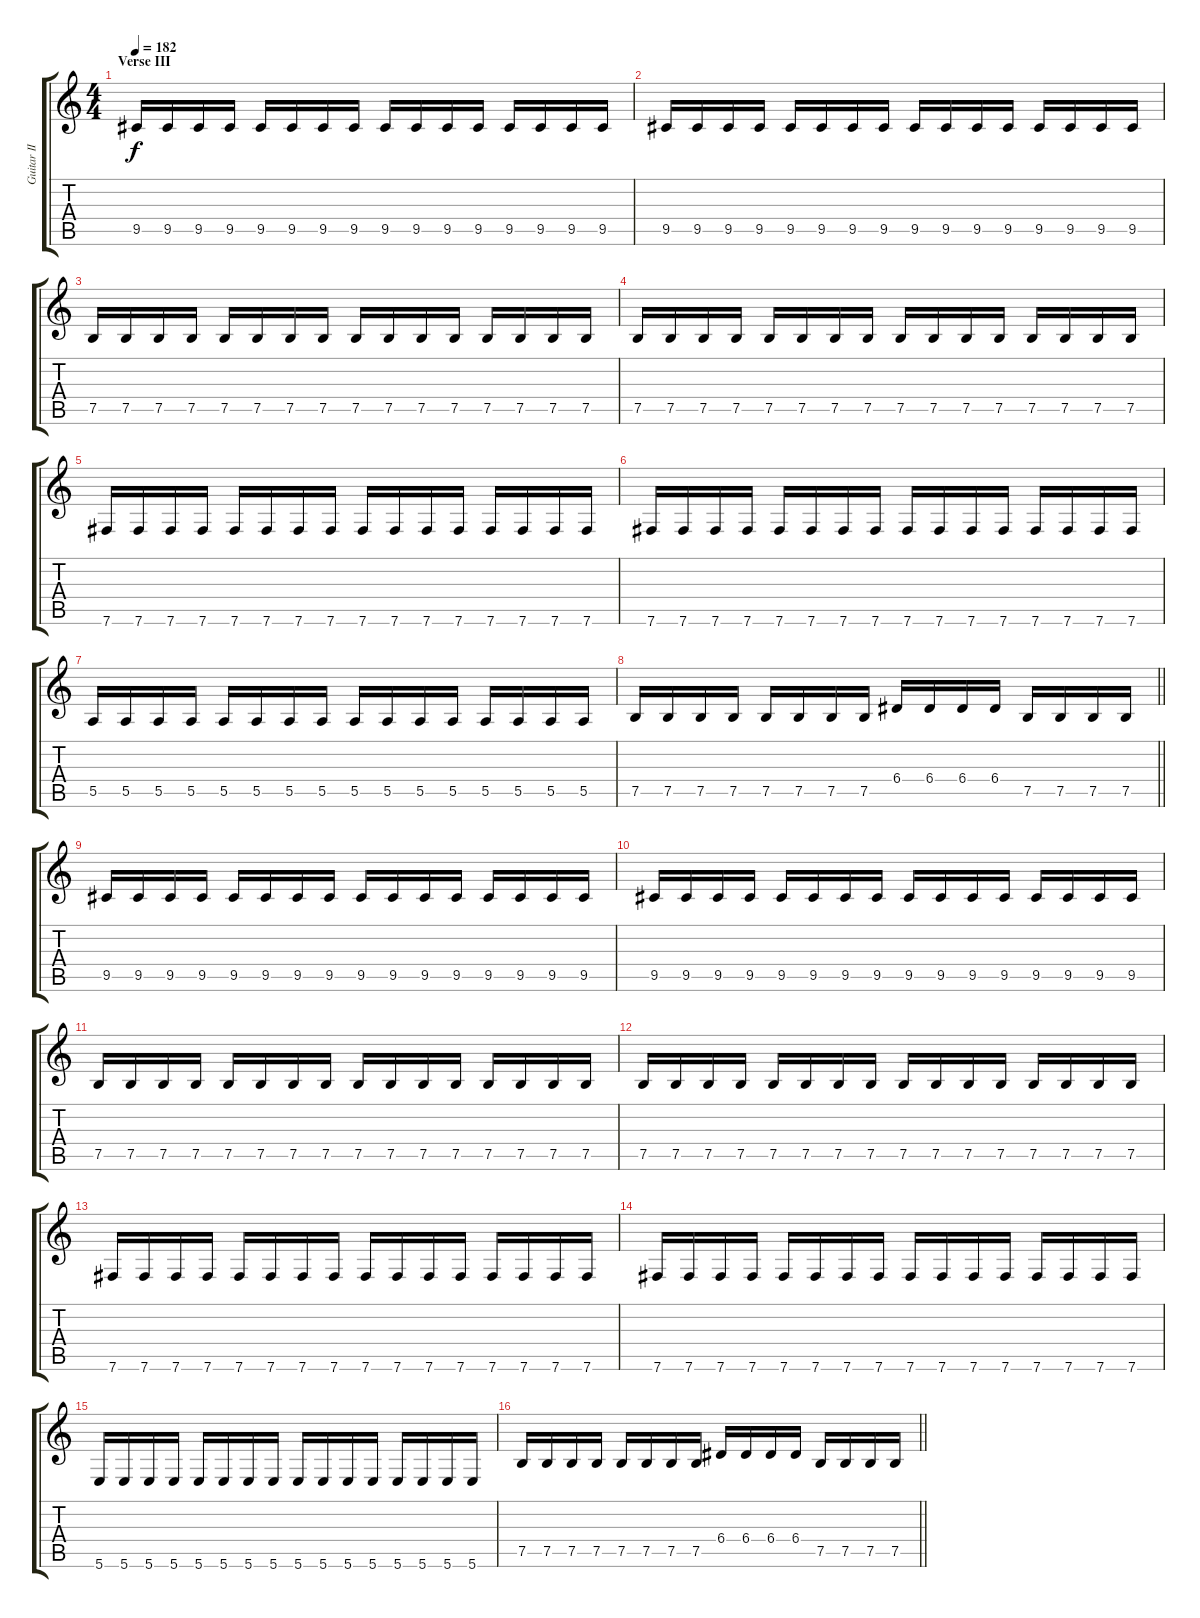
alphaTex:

\track ("Guitar II" "Guitar II") {instrument distortionguitar}
\staff {score tabs}
\tuning (B3 Gb3 D3 A2 E2 B1) {hide}
\ts (4 4)
\section ("" "Verse III")
\tempo 182
\clef g2
\ks c
9.5.16{dy f} 9.5.16 9.5.16 9.5.16 9.5.16 9.5.16 9.5.16 9.5.16 9.5.16 9.5.16 9.5.16 9.5.16 9.5.16 9.5.16 9.5.16 9.5.16 |
9.5.16 9.5.16 9.5.16 9.5.16 9.5.16 9.5.16 9.5.16 9.5.16 9.5.16 9.5.16 9.5.16 9.5.16 9.5.16 9.5.16 9.5.16 9.5.16 |
7.5.16 7.5.16 7.5.16 7.5.16 7.5.16 7.5.16 7.5.16 7.5.16 7.5.16 7.5.16 7.5.16 7.5.16 7.5.16 7.5.16 7.5.16 7.5.16 |
7.5.16 7.5.16 7.5.16 7.5.16 7.5.16 7.5.16 7.5.16 7.5.16 7.5.16 7.5.16 7.5.16 7.5.16 7.5.16 7.5.16 7.5.16 7.5.16 |
7.6.16 7.6.16 7.6.16 7.6.16 7.6.16 7.6.16 7.6.16 7.6.16 7.6.16 7.6.16 7.6.16 7.6.16 7.6.16 7.6.16 7.6.16 7.6.16 |
7.6.16 7.6.16 7.6.16 7.6.16 7.6.16 7.6.16 7.6.16 7.6.16 7.6.16 7.6.16 7.6.16 7.6.16 7.6.16 7.6.16 7.6.16 7.6.16 |
5.5.16 5.5.16 5.5.16 5.5.16 5.5.16 5.5.16 5.5.16 5.5.16 5.5.16 5.5.16 5.5.16 5.5.16 5.5.16 5.5.16 5.5.16 5.5.16 |
\barLineRight lightlight
7.5.16 7.5.16 7.5.16 7.5.16 7.5.16 7.5.16 7.5.16 7.5.16 6.4.16 6.4.16 6.4.16 6.4.16 7.5.16 7.5.16 7.5.16 7.5.16 |
\section ("" "")
9.5.16 9.5.16 9.5.16 9.5.16 9.5.16 9.5.16 9.5.16 9.5.16 9.5.16 9.5.16 9.5.16 9.5.16 9.5.16 9.5.16 9.5.16 9.5.16 |
9.5.16 9.5.16 9.5.16 9.5.16 9.5.16 9.5.16 9.5.16 9.5.16 9.5.16 9.5.16 9.5.16 9.5.16 9.5.16 9.5.16 9.5.16 9.5.16 |
7.5.16 7.5.16 7.5.16 7.5.16 7.5.16 7.5.16 7.5.16 7.5.16 7.5.16 7.5.16 7.5.16 7.5.16 7.5.16 7.5.16 7.5.16 7.5.16 |
7.5.16 7.5.16 7.5.16 7.5.16 7.5.16 7.5.16 7.5.16 7.5.16 7.5.16 7.5.16 7.5.16 7.5.16 7.5.16 7.5.16 7.5.16 7.5.16 |
7.6.16 7.6.16 7.6.16 7.6.16 7.6.16 7.6.16 7.6.16 7.6.16 7.6.16 7.6.16 7.6.16 7.6.16 7.6.16 7.6.16 7.6.16 7.6.16 |
7.6.16 7.6.16 7.6.16 7.6.16 7.6.16 7.6.16 7.6.16 7.6.16 7.6.16 7.6.16 7.6.16 7.6.16 7.6.16 7.6.16 7.6.16 7.6.16 |
5.6.16 5.6.16 5.6.16 5.6.16 5.6.16 5.6.16 5.6.16 5.6.16 5.6.16 5.6.16 5.6.16 5.6.16 5.6.16 5.6.16 5.6.16 5.6.16 |
\barLineRight lightlight
7.5.16 7.5.16 7.5.16 7.5.16 7.5.16 7.5.16 7.5.16 7.5.16 6.4.16 6.4.16 6.4.16 6.4.16 7.5.16 7.5.16 7.5.16 7.5.16
